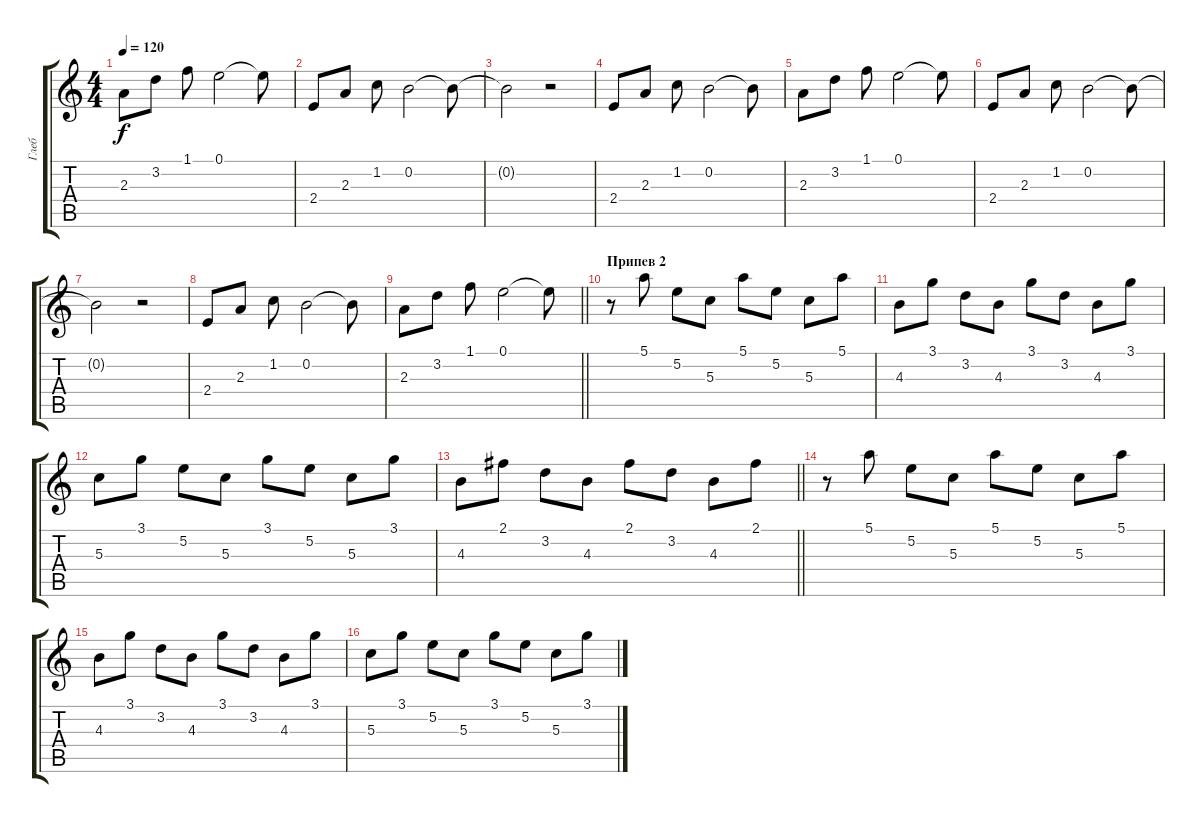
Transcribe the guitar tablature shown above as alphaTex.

\track ("Глеб" "Глеб") {instrument electricguitarclean}
\staff {score tabs}
\tuning (E4 B3 G3 D3 A2 E2) {hide}
\ts (4 4)
\tempo 120
\clef g2
\ks c
2.3.8{dy f} 3.2.8 1.1.8 0.1.2 0.1{t}.8 |
2.4.8 2.3.8 1.2.8 0.2.2 0.2{t}.8 |
0.2{t}.2 r.2 |
2.4.8 2.3.8 1.2.8 0.2.2 0.2{t}.8 |
2.3.8 3.2.8 1.1.8 0.1.2 0.1{t}.8 |
2.4.8 2.3.8 1.2.8 0.2.2 0.2{t}.8 |
0.2{t}.2 r.2 |
2.4.8 2.3.8 1.2.8 0.2.2 0.2{t}.8 |
\barLineRight lightlight
2.3.8 3.2.8 1.1.8 0.1.2 0.1{t}.8 |
\section ("" "Припев 2")
r.8 5.1.8 5.2.8 5.3.8 5.1.8 5.2.8 5.3.8 5.1.8 |
4.3.8 3.1.8 3.2.8 4.3.8 3.1.8 3.2.8 4.3.8 3.1.8 |
5.3.8 3.1.8 5.2.8 5.3.8 3.1.8 5.2.8 5.3.8 3.1.8 |
\barLineRight lightlight
4.3.8 2.1.8 3.2.8 4.3.8 2.1.8 3.2.8 4.3.8 2.1.8 |
r.8 5.1.8 5.2.8 5.3.8 5.1.8 5.2.8 5.3.8 5.1.8 |
4.3.8 3.1.8 3.2.8 4.3.8 3.1.8 3.2.8 4.3.8 3.1.8 |
5.3.8 3.1.8 5.2.8 5.3.8 3.1.8 5.2.8 5.3.8 3.1.8
